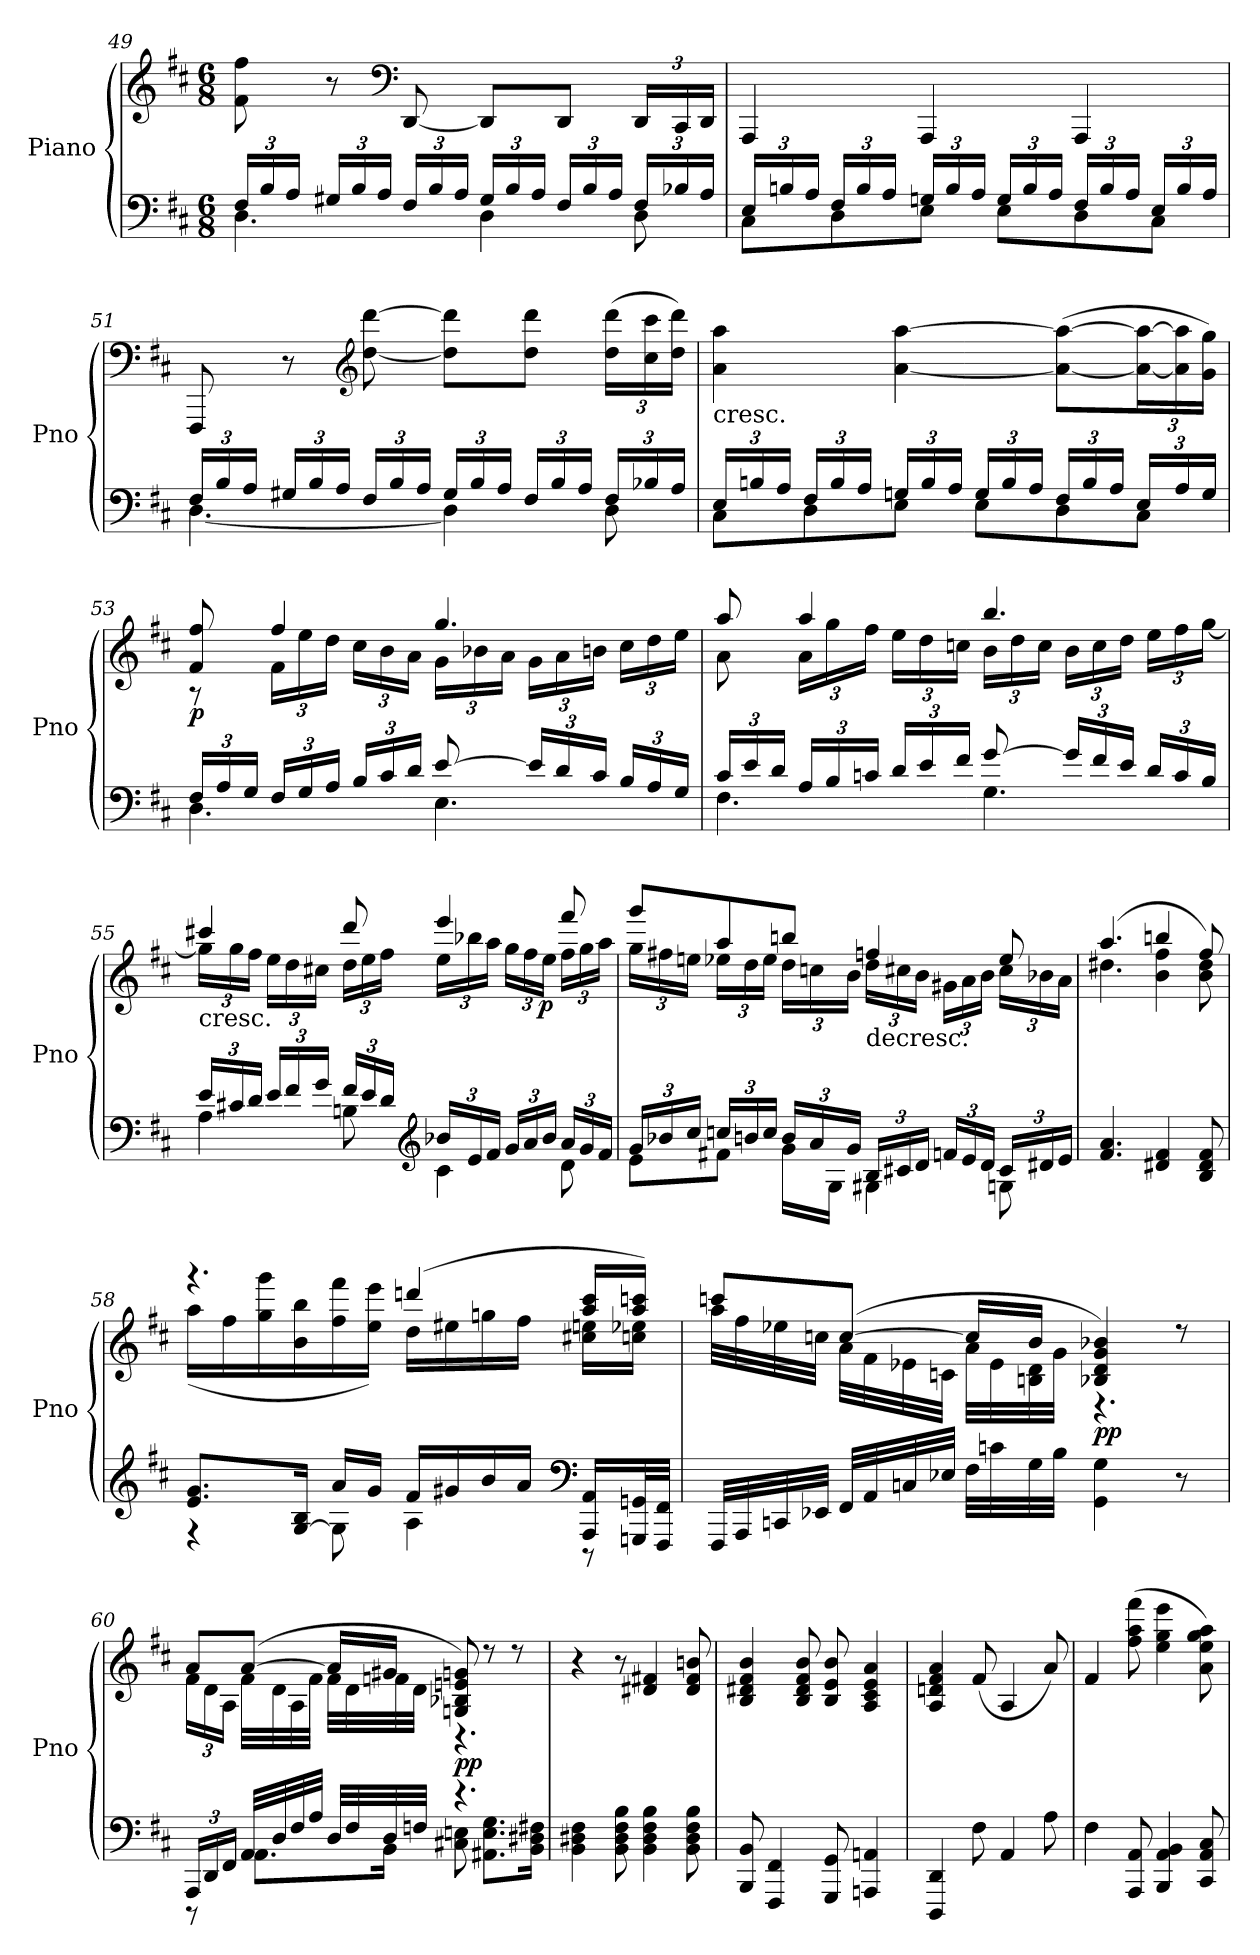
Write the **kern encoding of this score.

**kern	**kern	**dynam
*part1	*part1	*part1
*staff2	*staff1	*staff1/2
*I"Piano	*	*
*I'Pno	*	*
*clefF4	*clefG2	*
*k[f#c#]	*k[f#c#]	*
*M6/8	*M6/8	*
*Xbrackettup	*	*
=49	=49	=49
*^	*	*
24F#/LL	4.D\	8f#\ 8ff#\	.
24B/	.	.	.
24A/JJ	.	.	.
24G#X/LL	.	8r	.
24B/	.	.	.
24A/JJ	.	.	.
*	*	*clefF4	*
24F#/LL	.	[8DD/	.
24B/	.	.	.
24A/JJ	.	.	.
24G#/LL	4D\	8DD/L]	.
24B/	.	.	.
24A/JJ	.	.	.
24F#/LL	.	8DD/J	.
24B/	.	.	.
24A/JJ	.	.	.
*	*	*Xbrackettup	*
24F#/LL	8D\	24DD/LL	.
24B-X/	.	24CC#/	.
24A/JJ	.	24DD/JJ	.
!!LO:LB:g=z
=50	=50	=50	=50
24E/LL	8C#\L	4AAA/	.
24Bn/	.	.	.
24A/JJ	.	.	.
24F#/LL	8D\	.	.
24B/	.	.	.
24A/JJ	.	.	.
24Gn/LL	8E\J	4AAA/	.
24B/	.	.	.
24A/JJ	.	.	.
24G/LL	8E\L	.	.
24B/	.	.	.
24A/JJ	.	.	.
24F#/LL	8D\	4AAA/	.
24B/	.	.	.
24A/JJ	.	.	.
24E/LL	8C#\J	.	.
24B/	.	.	.
24A/JJ	.	.	.
=51	=51	=51	=51
24F#/LL	[4.D\	8FFF#/	.
24B/	.	.	.
24A/JJ	.	.	.
24G#X/LL	.	8r	.
24B/	.	.	.
24A/JJ	.	.	.
*	*	*clefG2	*
24F#/LL	.	[8dd\ [8ddd\	.
24B/	.	.	.
24A/JJ	.	.	.
24G#/LL	4D\]	8dd\] 8ddd\]L	.
24B/	.	.	.
24A/JJ	.	.	.
24F#/LL	.	8dd\ 8ddd\J	.
24B/	.	.	.
24A/JJ	.	.	.
24F#/LL	8D\	(>24dd\ 24ddd\LL	.
24B-X/	.	24cc#\ 24ccc#\	.
24A/JJ	.	24dd\ 24ddd\JJ)	.
!!LO:LB:g=z
=52	=52	=52	=52
!	!	!LO:TX:b:t=cresc.	!
24E/LL	8C#\L	4a\ 4aa\	.
24Bn/	.	.	.
24A/JJ	.	.	.
24F#/LL	8D\	.	.
24B/	.	.	.
24A/JJ	.	.	.
24Gn/LL	8E\J	[4a\ [4aa\	.
24B/	.	.	.
24A/JJ	.	.	.
24G/LL	8E\L	.	.
24B/	.	.	.
24A/JJ	.	.	.
24F#/LL	8D\	(>8a\_ 8aa\_L	.
24B/	.	.	.
24A/JJ	.	.	.
24E/LL	8C#\J	24a\_ 24aa\_L	.
24A/	.	24a\] 24aa\]	.
24G/JJ	.	24g\ 24gg\JJ)	.
=53	=53	=53	=53
*	*	*^	*
!	!	!	!	!LO:DY:b
24F#/LL	4.D\	8f#/ 8ff#/	8r	p
24A/	.	.	.	.
24G/JJ	.	.	.	.
24F#/LL	.	4ff#/	24f#\LL	.
24G/	.	.	24ee\	.
24A/JJ	.	.	24dd\JJ	.
24B/LL	.	.	24cc#\LL	.
24c#/	.	.	24b\	.
24d/JJ	.	.	24a\JJ	.
[8e/	4.E\	4.gg/	24g\LL	.
.	.	.	24b-X\	.
.	.	.	24a\JJ	.
24e/LL]	.	.	24g\LL	.
24d/	.	.	24a\	.
24c#/JJ	.	.	24bn\JJ	.
24B/LL	.	.	24cc#\LL	.
24A/	.	.	24dd\	.
24G/JJ	.	.	24ee\JJ	.
!!LO:LB:g=z	!!
=54	=54	=54	=54	=54
24c#/LL	4.F#\	8aa/	8a\	.
24e/	.	.	.	.
24d/JJ	.	.	.	.
24A/LL	.	4aa/	24a\LL	.
24B/	.	.	24gg\	.
24cn/JJ	.	.	24ff#\JJ	.
24d/LL	.	.	24ee\LL	.
24e/	.	.	24dd\	.
24f#/JJ	.	.	24ccn\JJ	.
[8g/	4.G\	4.bb/	24b\LL	.
.	.	.	24dd\	.
.	.	.	24cc\JJ	.
24g/LL]	.	.	24b\LL	.
24f#/	.	.	24cc\	.
24e/JJ	.	.	24dd\JJ	.
24d/LL	.	.	24ee\LL	.
24c/	.	.	24ff#\	.
24B/JJ	.	.	[24gg\JJ	.
=55	=55	=55	=55	=55
!	!	!LO:TX:b:t=cresc.	!	!
24e/LL	4A\	4ccc#X/	24gg\LL]	.
24c#X/	.	.	24gg\	.
24d/JJ	.	.	24ff#\JJ	.
24e/LL	.	.	24ee\LL	.
24f#/	.	.	24dd\	.
24g/JJ	.	.	24cc#X\JJ	.
24f#/LL	8Bn\	8ddd/	24dd\LL	.
24e/	.	.	24ee\	.
24d/JJ	.	.	24ff#\JJ	.
*clefG2	*	*	*	*
24b-X/LL	4c#\	4eee/	24ee\LL	.
24e/	.	.	24bb-X\	.
24f#/JJ	.	.	24aa\JJ	.
24g/LL	.	.	24gg\LL	.
24a/	.	.	24ff#\	.
!	!	!	!	!LO:DY:b
24b-/JJ	.	.	24ee\JJ	p
24a/LL	8d\	8fff#/	24ff#\LL	.
24g/	.	.	24gg\	.
24f#/JJ	.	.	24aa\JJ	.
!!LO:PB:g=z	!!
=56	=56	=56	=56	=56
24g/LL	8e\L	8ggg/L	24gg\LL	.
24b-X/	.	.	24ff#X\	.
24cc#/JJ	.	.	24een\JJ	.
24ccn/LL	8f#X\J	8aa/	24ee-X\LL	.
24bn/	.	.	24dd\	.
24cc/JJ	.	.	24ee-\JJ	.
24b/LL	16g\LL	8bbn/J	24dd\LL	.
24a/	.	.	24ccn\	.
.	16G\JJ	.	.	.
24g/JJ	.	.	24b\JJ	.
!	!	!LO:TX:b:t=decresc.	!	!
24B/LL	4G#X\	4ffn/	24dd\LL	.
24c#X/	.	.	24cc#X\	.
24d/JJ	.	.	24b\JJ	.
24fn/LL	.	.	24g#X\LL	.
24e/	.	.	24a\	.
24d/JJ	.	.	24b\JJ	.
24c#/LL	8Gn\	8ee-/	24cc#\LL	.
24d#X/	.	.	24b-X\	.
24e/JJ	.	.	24a\JJ	.
*v	*v	*	*	*
=57	=57	=57	=57
4.f#/ 4.a/	(>4.aa/	4.dd#X\	.
4d#X/ 4f#/	4bbn/	4b\ 4ff#\	.
8B/ 8d#/ 8f#/	8ff#/)	8b\ 8dd#\	.
!!LO:LB:g=z	!!
=58	=58	=58	=58
*^	*	*	*
8.e/ 8.g/L	4r	4.r	(<16aa\LL	.
.	.	.	16ff#\	.
.	.	.	16gg\ 16ggg\	.
[16G/ 16B/Jk	.	.	16b\ 16bb\	.
16a/LL	8G\]	.	16ff#\ 16fff#\	.
16g/JJ	.	.	16ee\ 16eee\JJ)	.
16f#/LL	4A\	(>4dddn/	16dd\LL	.
16g#X/	.	.	16ee#X\	.
16b/	.	.	16ggn\	.
16a/JJ	.	.	16ff#\JJ	.
*clefF4	*	*	*	*
16AAA/ 16AA/LL	8r	16aa/ 16ccc#/LL	16cc#X\ 16een\LL	.
32GGGn/ 32GGn/L	.	16aa/ 16cccn/JJ)	16ccn\ 16ee-X\JJ	.
32FFF#/ 32FF#/JJJ	.	.	.	.
*v	*v	*	*	*
=59	=59	=59	=59
32FFF#/LLL	8cccn/L	32aa\LLL	.
32AAA/	.	32ff#\	.
32CCn/	.	32ee-X\	.
32EE-X/JJJ	.	32ccn\JJJ	.
32FF#/LLL	(>[8cc/J	32a\LLL	.
32AA/	.	32f#\	.
32Cn/	.	32e-X\	.
32E-X/JJJ	.	32cn\JJJ	.
32F#\LLL	16cc/LL]	32a\LLL	.
32cn\	.	32e-\	.
32G\	16b/JJ	32Bn\ 32d\	.
32B\JJJ	.	32g\JJJ	.
!	!	!	!LO:DY:b
4GG\ 4G\	4B-X/ 4d/ 4g/ 4b-X/)	4.r	pp
8r	8r	.	.
!!LO:LB:g=z	!!
=60	=60	=60	=60
*^	*	*	*
24AAA/LL	8r	8a/L	24f#\LL	.
24DD/	.	.	24d\	.
24FF#/JJ	.	.	24A\JJ	.
32AA/LLL	8.AA\L	(>[8a/J	32f#\LLL	.
32D/	.	.	32d\	.
32F#/	.	.	32A\	.
32A/JJJ	.	.	32f#\JJJ	.
32D/LLL	.	16a/LL]	32f#\LLL	.
32F#/	.	.	32d\	.
32D/	16BB\Jk	16g#X/JJ	32fn\	.
32Fn/JJJ	.	.	32d\JJJ	.
!	!	!	!	!LO:DY:b
4.r	8C#X\ 8En\	8Gn/ 8B-X/ 8en/ 8gn/)	4.r	pp
.	8.AA#X\ 8.E\ 8.G\L	8r	.	.
.	.	8r	.	.
.	16BB\ 16D#X\ 16F#X\Jk	.	.	.
*v	*v	*	*	*
*	*v	*v	*
=61	=61	=61
4BB\ 4D#X\ 4F#\	4r	.
8BB\ 8D#\ 8F#\ 8B\	8r	.
4BB\ 4D#\ 4F#\ 4B\	4d#X/ 4f#X/	.
8BB\ 8D#\ 8F#\ 8B\	8d#/ 8f#/ 8bn/	.
=62	=62	=62
8BBB/ 8BB/	4B/ 4d#X/ 4f#/ 4b/	.
4FFF#/ 4FF#/	.	.
.	8B/ 8d#/ 8f#/ 8b/	.
8GGG/ 8GG/	8B/ 8e/ 8b/	.
4AAAn/ 4AAn/	4A/ 4c#/ 4e/ 4a/	.
=63	=63	=63
4DDD/ 4DD/	4A/ 4dn/ 4f#/ 4a/	.
8F#\	(<8f#/	.
4AA/	4A/	.
8A\	8a/)	.
!!LO:LB:g=z
=64	=64	=64
4F#\	4f#/	.
8AAA/ 8AA/	(>8ff#\ 8aa\ 8fff#\	.
4BBB/ 4AA/ 4BB/	4ee\ 4gg\ 4eee\	.
8CC#/ 8AA/ 8C#/	8a\ 8ee\ 8gg\ 8aa\)	.
=	=	=
*-	*-	*-
